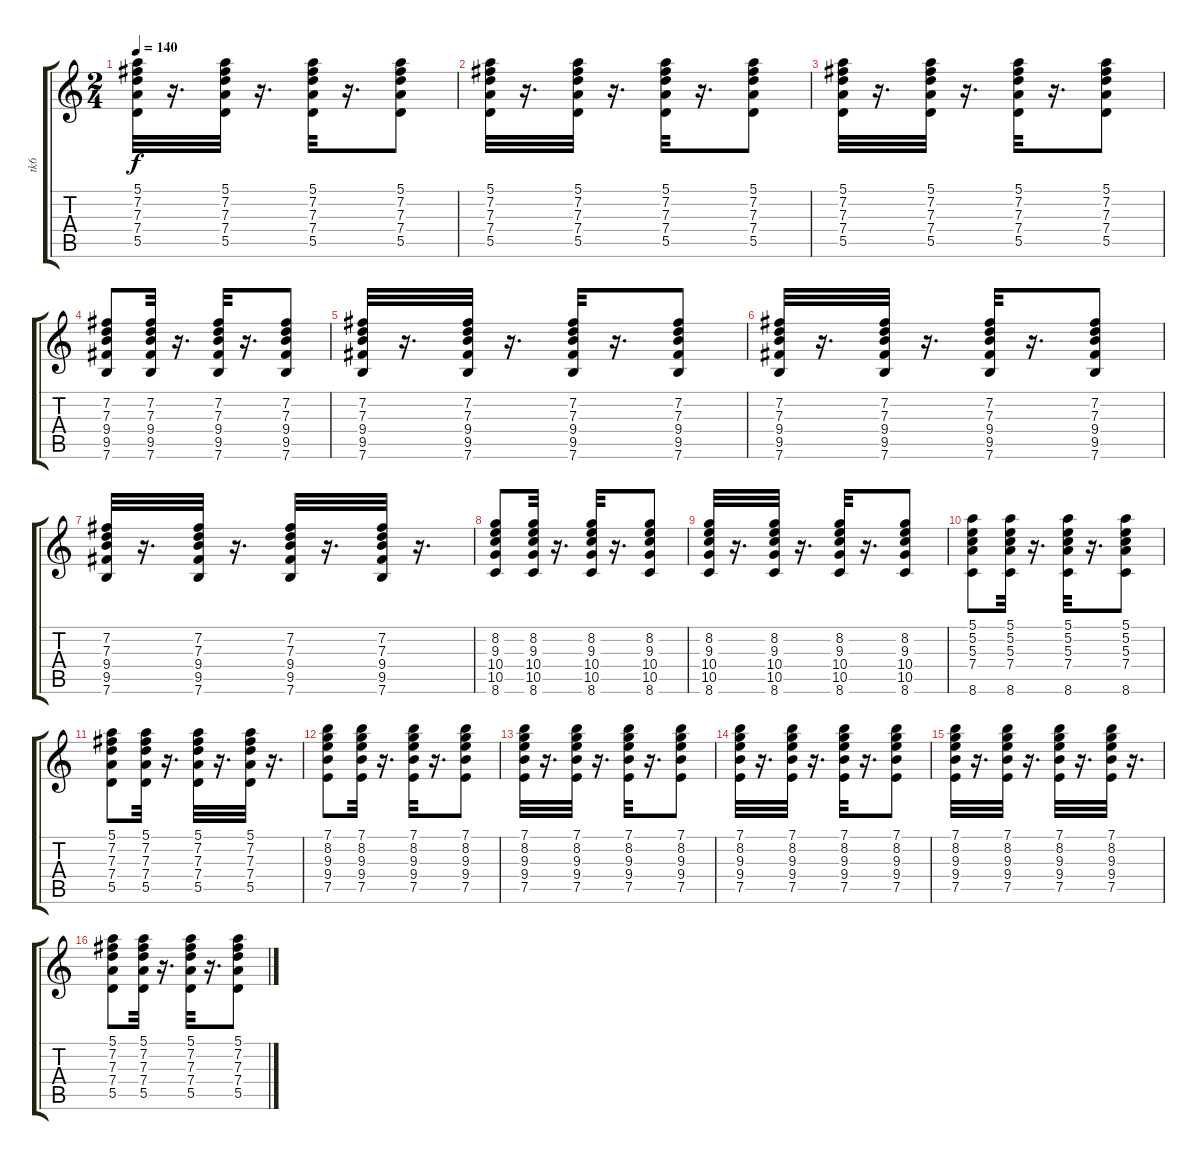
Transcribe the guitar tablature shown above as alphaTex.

\track ("tk6" "tk6") {instrument acousticguitarsteel}
\staff {score tabs}
\tuning (E4 B3 G3 D3 A2 E2) {hide}
\ts (2 4)
\tempo 140
\clef g2
\ks c
(5.1 7.2 7.3 7.4 5.5).32{dy f} r.16{d} (5.1 7.2 7.3 7.4 5.5).32 r.16{d} (5.1 7.2 7.3 7.4 5.5).32 r.16{d} (5.1 7.2 7.3 7.4 5.5).8 |
(5.1 7.2 7.3 7.4 5.5).32 r.16{d} (5.1 7.2 7.3 7.4 5.5).32 r.16{d} (5.1 7.2 7.3 7.4 5.5).32 r.16{d} (5.1 7.2 7.3 7.4 5.5).8 |
(5.1 7.2 7.3 7.4 5.5).32 r.16{d} (5.1 7.2 7.3 7.4 5.5).32 r.16{d} (5.1 7.2 7.3 7.4 5.5).32 r.16{d} (5.1 7.2 7.3 7.4 5.5).8 |
(7.2 7.3 9.4 9.5 7.6).8 (7.2 7.3 9.4 9.5 7.6).32 r.16{d} (7.2 7.3 9.4 9.5 7.6).32 r.16{d} (7.2 7.3 9.4 9.5 7.6).8 |
(7.2 7.3 9.4 9.5 7.6).32 r.16{d} (7.2 7.3 9.4 9.5 7.6).32 r.16{d} (7.2 7.3 9.4 9.5 7.6).32 r.16{d} (7.2 7.3 9.4 9.5 7.6).8 |
(7.2 7.3 9.4 9.5 7.6).32 r.16{d} (7.2 7.3 9.4 9.5 7.6).32 r.16{d} (7.2 7.3 9.4 9.5 7.6).32 r.16{d} (7.2 7.3 9.4 9.5 7.6).8 |
(7.2 7.3 9.4 9.5 7.6).32 r.16{d} (7.2 7.3 9.4 9.5 7.6).32 r.16{d} (7.2 7.3 9.4 9.5 7.6).32 r.16{d} (7.2 7.3 9.4 9.5 7.6).32 r.16{d} |
(8.2 9.3 10.4 10.5 8.6).8 (8.2 9.3 10.4 10.5 8.6).32 r.16{d} (8.2 9.3 10.4 10.5 8.6).32 r.16{d} (8.2 9.3 10.4 10.5 8.6).8 |
(8.2 9.3 10.4 10.5 8.6).32 r.16{d} (8.2 9.3 10.4 10.5 8.6).32 r.16{d} (8.2 9.3 10.4 10.5 8.6).32 r.16{d} (8.2 9.3 10.4 10.5 8.6).8 |
(5.1 5.2 5.3 7.4 8.6).8 (5.1 5.2 5.3 7.4 8.6).32 r.16{d} (5.1 5.2 5.3 7.4 8.6).32 r.16{d} (5.1 5.2 5.3 7.4 8.6).8 |
(5.1 7.2 7.3 7.4 5.5).8 (5.1 7.2 7.3 7.4 5.5).32 r.16{d} (5.1 7.2 7.3 7.4 5.5).32 r.16{d} (5.1 7.2 7.3 7.4 5.5).32 r.16{d} |
(7.1 8.2 9.3 9.4 7.5).8 (7.1 8.2 9.3 9.4 7.5).32 r.16{d} (7.1 8.2 9.3 9.4 7.5).32 r.16{d} (7.1 8.2 9.3 9.4 7.5).8 |
(7.1 8.2 9.3 9.4 7.5).32 r.16{d} (7.1 8.2 9.3 9.4 7.5).32 r.16{d} (7.1 8.2 9.3 9.4 7.5).32 r.16{d} (7.1 8.2 9.3 9.4 7.5).8 |
(7.1 8.2 9.3 9.4 7.5).32 r.16{d} (7.1 8.2 9.3 9.4 7.5).32 r.16{d} (7.1 8.2 9.3 9.4 7.5).32 r.16{d} (7.1 8.2 9.3 9.4 7.5).8 |
(7.1 8.2 9.3 9.4 7.5).32 r.16{d} (7.1 8.2 9.3 9.4 7.5).32 r.16{d} (7.1 8.2 9.3 9.4 7.5).32 r.16{d} (7.1 8.2 9.3 9.4 7.5).32 r.16{d} |
(5.1 7.2 7.3 7.4 5.5).8 (5.1 7.2 7.3 7.4 5.5).32 r.16{d} (5.1 7.2 7.3 7.4 5.5).32 r.16{d} (5.1 7.2 7.3 7.4 5.5).8
